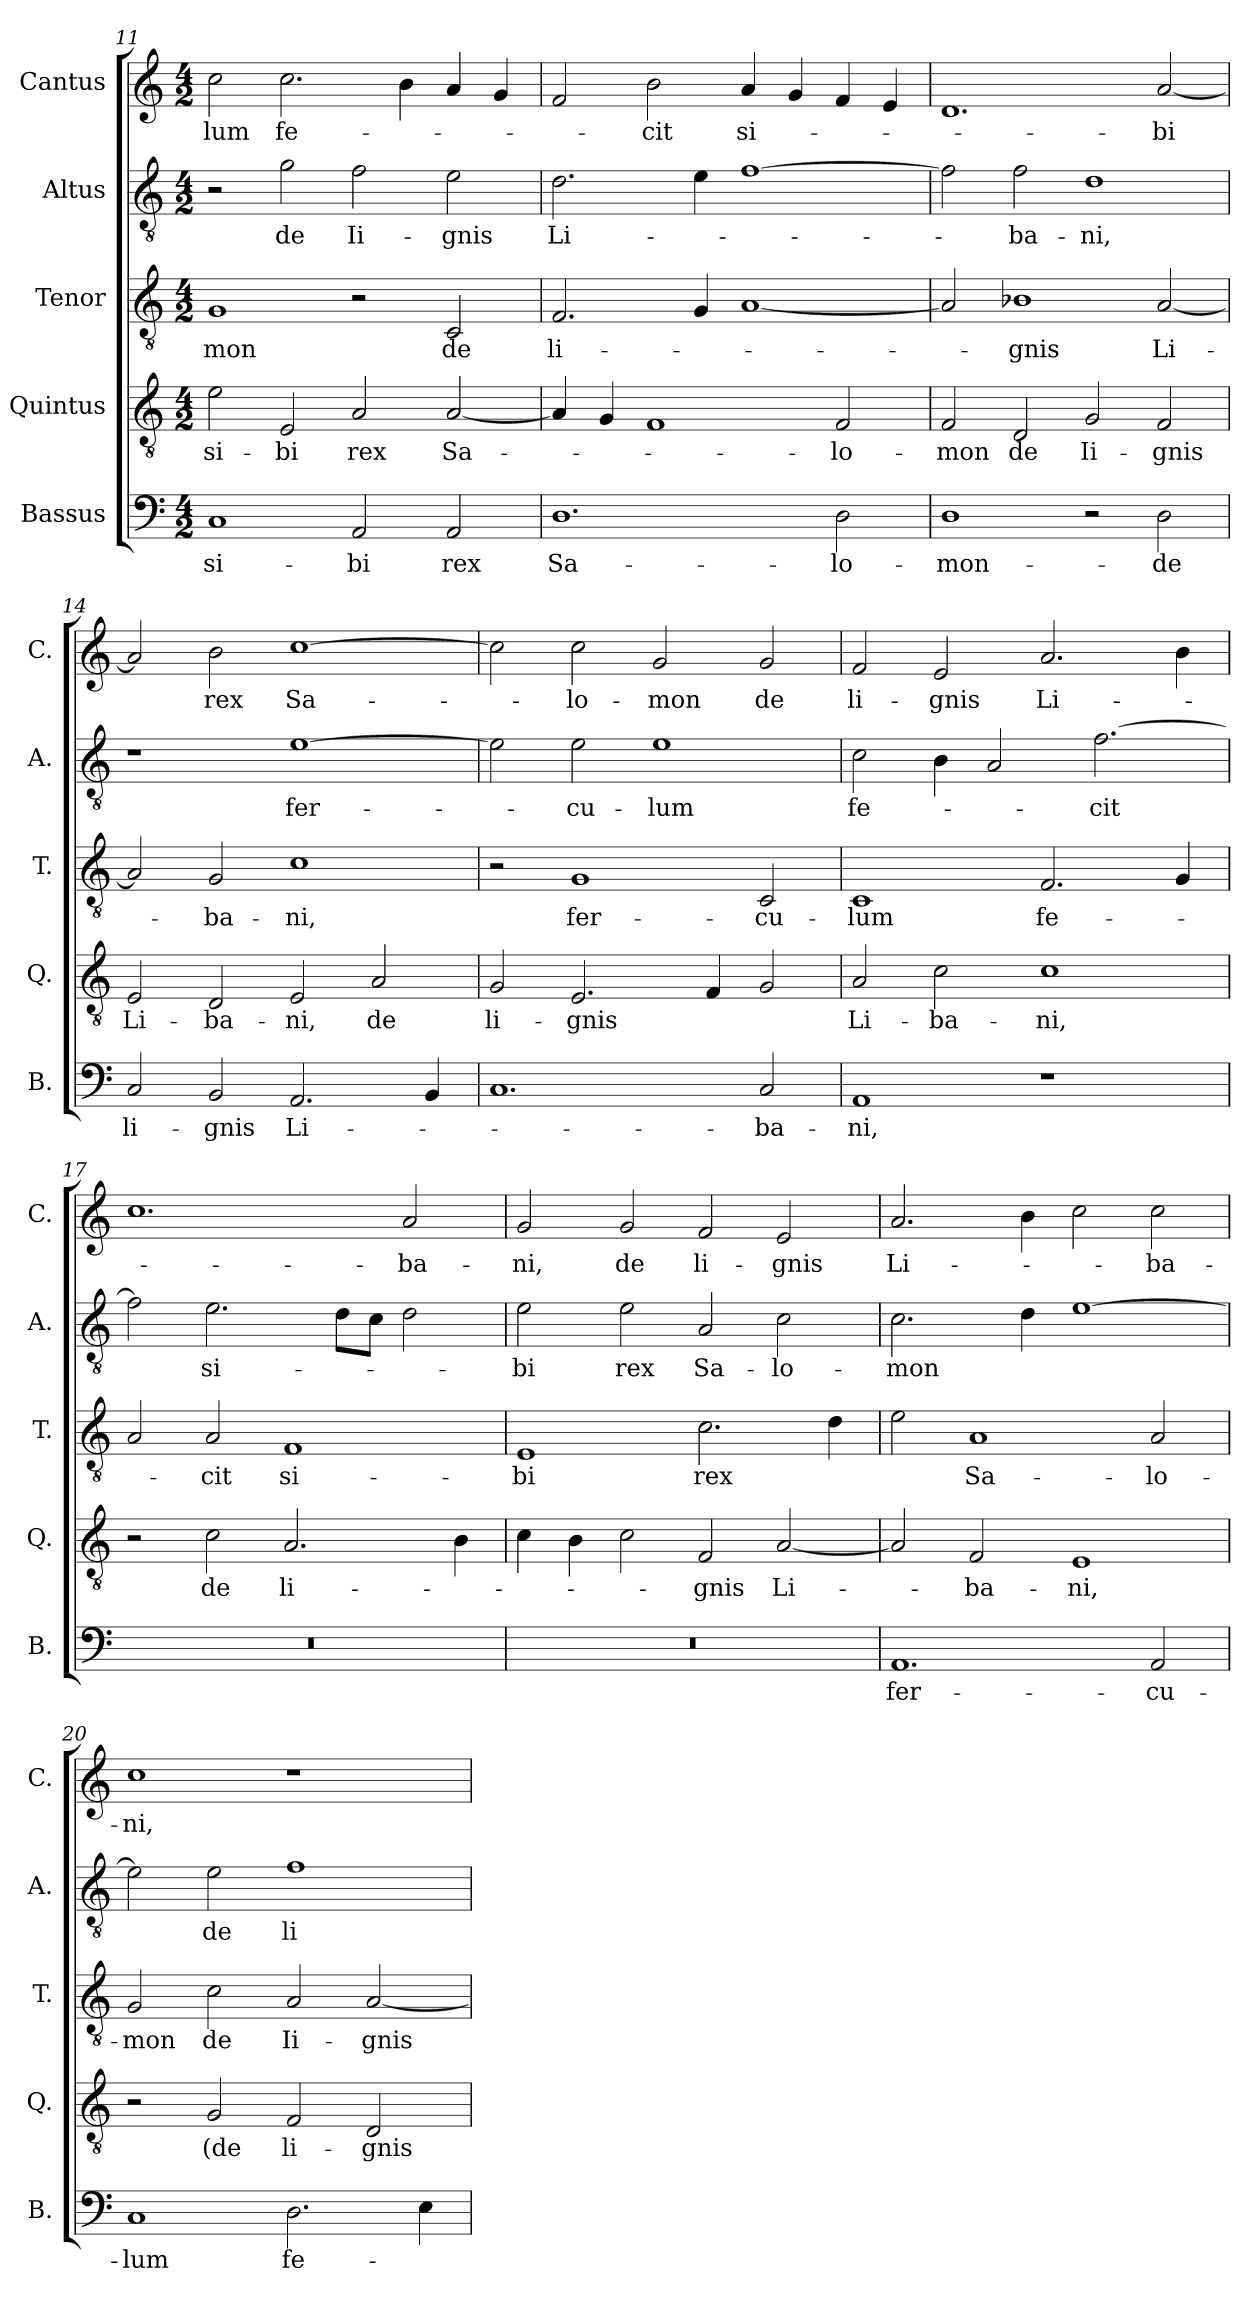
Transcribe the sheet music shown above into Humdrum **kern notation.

**kern	**text	**kern	**text	**kern	**text	**kern	**text	**kern	**text
*part5	*part5	*part4	*part4	*part3	*part3	*part2	*part2	*part1	*part1
*staff5	*staff5	*staff4	*staff4	*staff3	*staff3	*staff2	*staff2	*staff1	*staff1
*I"Bassus	*	*I"Quintus	*	*I"Tenor	*	*I"Altus	*	*I"Cantus	*
*I'B.	*	*I'Q.	*	*I'T.	*	*I'A.	*	*I'C.	*
*clefF4	*	*clefGv2	*	*clefGv2	*	*clefGv2	*	*clefG2	*
*k[]	*	*k[]	*	*k[]	*	*k[]	*	*k[]	*
*M4/2	*	*M4/2	*	*M4/2	*	*M4/2	*	*M4/2	*
=11	=11	=11	=11	=11	=11	=11	=11	=11	=11
1C	si­-	2e\	si-	1G	-mon	2r	.	2cc\	-lum
.	.	2E/	-bi	.	.	2g\	de	2.cc\	fe­-
2AA/	-bi	2A/	rex	2r	.	2f\	Ii­-	.	.
.	.	.	.	.	.	.	.	4b\	.
2AA/	rex	[2A/	Sa-	2C/	de	2e\	-gnis	4a/	.
.	.	.	.	.	.	.	.	4g/	.
=12	=12	=12	=12	=12	=12	=12	=12	=12	=12
1.D	Sa-	4A/]	.	2.F/	li-	2.d\	Li­-	2f/	.
.	.	4G/	.	.	.	.	.	.	.
.	.	1F	.	.	.	.	.	2b\	-cit
.	.	.	.	4G/	.	4e\	.	.	.
.	.	.	.	[1A	.	[1f	.	4a/	si­-
.	.	.	.	.	.	.	.	4g/	.
2D\	-lo­-	2F/	-lo­-	.	.	.	.	4f/	.
.	.	.	.	.	.	.	.	4e/	.
=13	=13	=13	=13	=13	=13	=13	=13	=13	=13
1D	-mon-	2F/	-mon	2A/]	.	2f\]	.	1.d	.
.	.	2D/	de	1B-X	-gnis	2f\	-ba­-	.	.
2r	.	2G/	Ii-	.	.	1d	-ni,	.	.
2D\	-de	2F/	-gnis	[2A/	Li­-	.	.	[2a/	-bi
=14	=14	=14	=14	=14	=14	=14	=14	=14	=14
2C/	li­-	2E/	Li-	2A/]	.	1r	.	2a/]	.
2BB/	-gnis	2D/	-ba­-	2G/	-ba-	.	.	2b\	rex
2.AA/	Li-	2E/	-ni,	1c	-ni,	[1e	fer-	[1cc	Sa­-
.	.	2A/	de	.	.	.	.	.	.
4BB/	.	.	.	.	.	.	.	.	.
=15	=15	=15	=15	=15	=15	=15	=15	=15	=15
1.C	.	2G/	li­-	2r	.	2e\]	.	2cc\]	.
.	.	2.E/	-gnis	1G	fer-	2e\	-cu-	2cc\	-lo-
.	.	.	.	.	.	1e	-lum	2g/	-mon
.	.	4F/	.	.	.	.	.	.	.
2C/	-ba-	2G/	.	2C/	-cu-	.	.	2g/	de
=16	=16	=16	=16	=16	=16	=16	=16	=16	=16
1AA	-ni,	2A/	Li­-	1C	-lum	2c\	fe­-	2f/	li-
.	.	2c\	-ba-	.	.	4B\	.	2e/	-gnis
.	.	.	.	.	.	2A/	.	.	.
1r	.	1c	-ni,	2.F/	fe-	.	.	2.a/	Li­-
.	.	.	.	.	.	[2.f\	-cit	.	.
.	.	.	.	4G/	.	.	.	4b\	.
=17	=17	=17	=17	=17	=17	=17	=17	=17	=17
0r	.	2r	.	2A/	.	2f\]	.	1.cc	.
.	.	2c\	de	2A/	-cit	2.e\	si­-	.	.
.	.	2.A/	li­-	1F	si­-	.	.	.	.
.	.	.	.	.	.	8d\L	.	.	.
.	.	.	.	.	.	8c\J	.	.	.
.	.	.	.	.	.	2d\	.	2a/	-ba-
.	.	4B\	.	.	.	.	.	.	.
=18	=18	=18	=18	=18	=18	=18	=18	=18	=18
0r	.	4c\	.	1E	-bi	2e\	-bi	2g/	-ni,
.	.	4B\	.	.	.	.	.	.	.
.	.	2c\	.	.	.	2e\	rex	2g/	de
.	.	2F/	-gnis	2.c\	rex	2A/	Sa­-	2f/	li-
.	.	[2A/	Li-	.	.	2c\	-lo-	2e/	-gnis
.	.	.	.	4d\	.	.	.	.	.
=19	=19	=19	=19	=19	=19	=19	=19	=19	=19
1.AA	fer-	2A/]	.	2e\	.	2.c\	-mon	2.a/	Li-
.	.	2F/	-ba­-	1A	Sa­-	.	.	.	.
.	.	.	.	.	.	4d\	.	4b\	.
.	.	1E	-ni,	.	.	[1e	.	2cc\	.
2AA/	-cu-	.	.	2A/	-lo­-	.	.	2cc\	-ba­-
=20	=20	=20	=20	=20	=20	=20	=20	=20	=20
1C	-lum	2r	.	2G/	-mon	2e\]	.	1cc	-ni,
.	.	2G/	(de	2c\	de	2e\	de	.	.
2.D\	fe­-	2F/	li-	2A/	Ii-	1f	li­-	1r	.
.	.	2D/	-gnis	[2A/	-gnis	.	.	.	.
4E\	.	.	.	.	.	.	.	.	.
=	=	=	=	=	=	=	=	=	=
*-	*-	*-	*-	*-	*-	*-	*-	*-	*-
